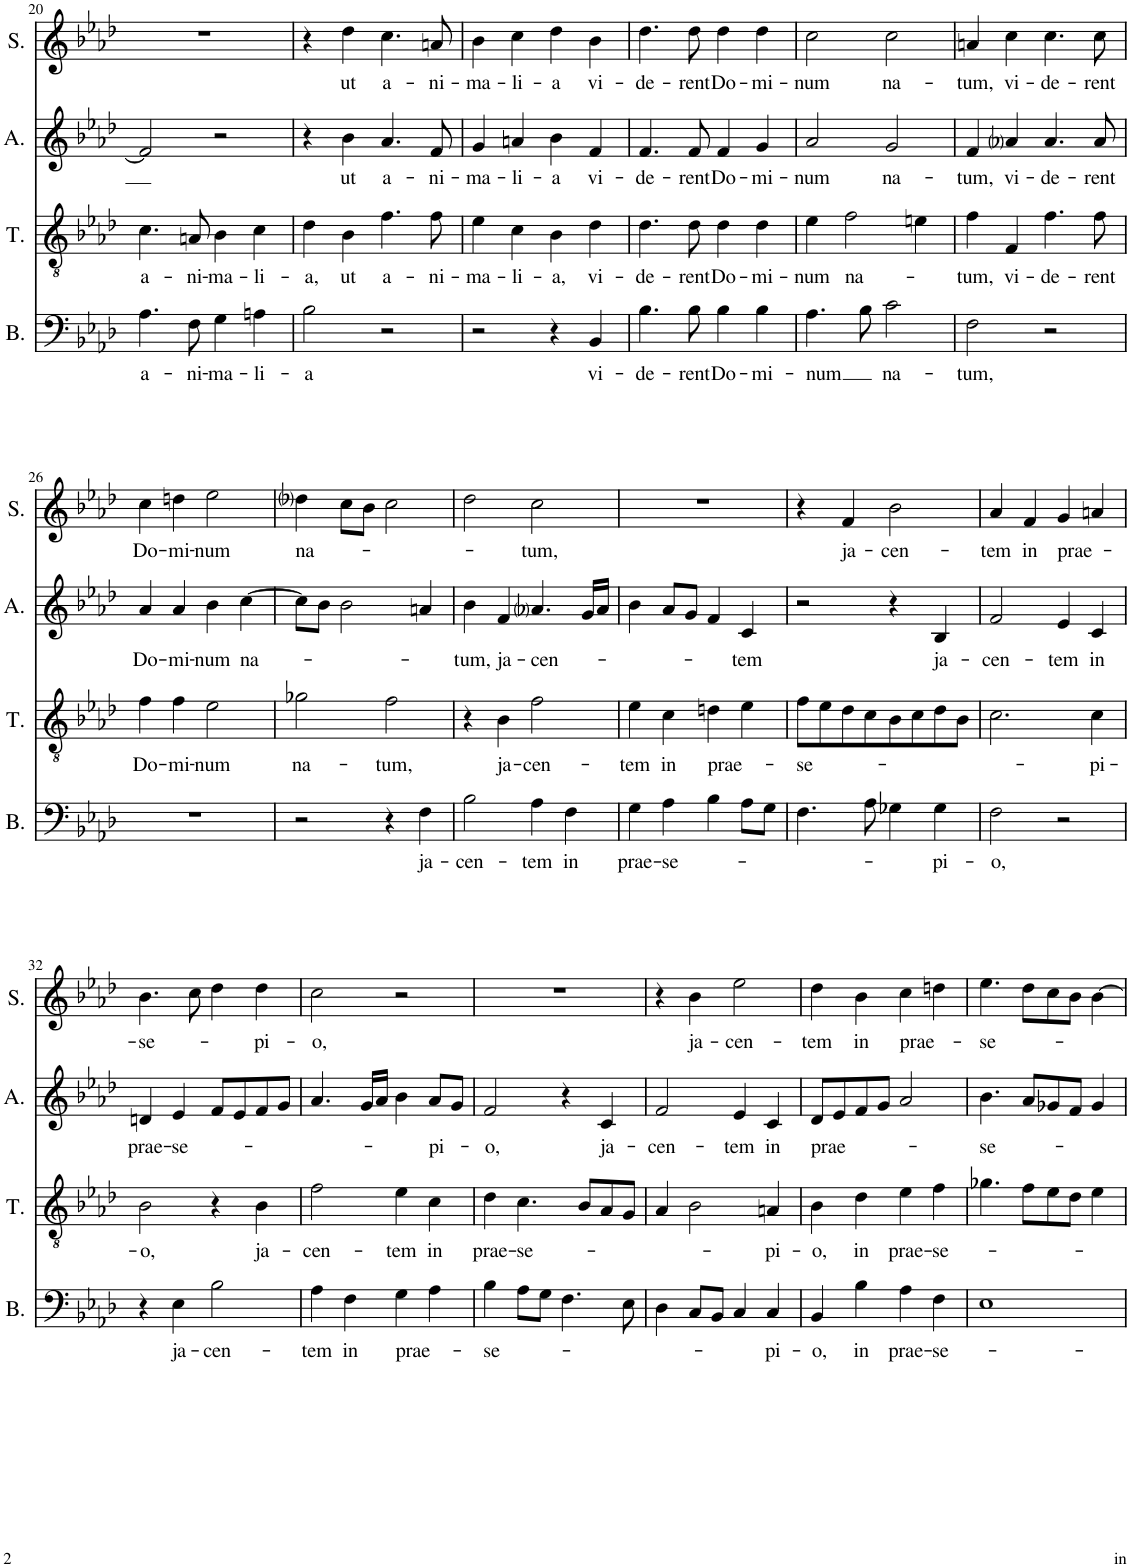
**kern	**text	**kern	**text	**kern	**text	**kern	**text
*part4	*part4	*part3	*part3	*part2	*part2	*part1	*part1
*staff4	*staff4	*staff3	*staff3	*staff2	*staff2	*staff1	*staff1
*I"Bass	*	*I"Ténor	*	*I"Alto	*	*I"Soprano	*
*I'B.	*	*I'T.	*	*I'A.	*	*I'S.	*
!!LO:PB:g=z
*clefF4	*	*clefGv2	*	*clefG2	*	*clefG2	*
*k[b-e-a-d-]	*	*k[b-e-a-d-]	*	*k[b-e-a-d-]	*	*k[b-e-a-d-]	*
*M4/4	*	*M4/4	*	*M4/4	*	*M4/4	*
=20	=20	=20	=20	=20	=20	=20	=20
!	!LO:LY:b	!	!LO:LY:b	!	!	!	!
4.A-\	a-	4.c\	a-	2f/]	.	1r	.
!	!LO:LY:b	!	!LO:LY:b	!	!	!	!
8F\	-ni-	8An/	-ni-	.	.	.	.
!	!LO:LY:b	!	!LO:LY:b	!	!	!	!
4G\	-ma-	4B-\	-ma-	2r	.	.	.
!	!LO:LY:b	!	!LO:LY:b	!	!	!	!
4An\	-li-	4c\	-li-	.	.	.	.
=21	=21	=21	=21	=21	=21	=21	=21
!	!LO:LY:b	!	!LO:LY:b	!	!	!	!
2B-\	-a	4d-\	-a,	4r	.	4r	.
!	!	!	!LO:LY:b	!	!LO:LY:b	!	!LO:LY:b
.	.	4B-\	ut	4b-\	ut	4dd-\	ut
!	!	!	!LO:LY:b	!	!LO:LY:b	!	!LO:LY:b
2r	.	4.f\	a-	4.a-/	a-	4.cc\	a-
!	!	!	!LO:LY:b	!	!LO:LY:b	!	!LO:LY:b
.	.	8f\	-ni-	8f/	-ni-	8an/	-ni-
=22	=22	=22	=22	=22	=22	=22	=22
!	!	!	!LO:LY:b	!	!LO:LY:b	!	!LO:LY:b
2r	.	4e-\	-ma-	4g/	-ma-	4b-\	-ma-
!	!	!	!LO:LY:b	!	!LO:LY:b	!	!LO:LY:b
.	.	4c\	-li-	4an/	-li-	4cc\	-li-
!	!	!	!LO:LY:b	!	!LO:LY:b	!	!LO:LY:b
4r	.	4B-\	-a,	4b-\	-a	4dd-\	-a
!	!LO:LY:b	!	!LO:LY:b	!	!LO:LY:b	!	!LO:LY:b
4BB-/	vi-	4d-\	vi-	4f/	vi-	4b-\	vi-
=23	=23	=23	=23	=23	=23	=23	=23
!	!LO:LY:b	!	!LO:LY:b	!	!LO:LY:b	!	!LO:LY:b
4.B-\	-de-	4.d-\	-de-	4.f/	-de-	4.dd-\	-de-
!	!LO:LY:b	!	!LO:LY:b	!	!LO:LY:b	!	!LO:LY:b
8B-\	-rent	8d-\	-rent	8f/	-rent	8dd-\	-rent
!	!LO:LY:b	!	!LO:LY:b	!	!LO:LY:b	!	!LO:LY:b
4B-\	Do-	4d-\	Do-	4f/	Do-	4dd-\	Do-
!	!LO:LY:b	!	!LO:LY:b	!	!LO:LY:b	!	!LO:LY:b
4B-\	-mi-	4d-\	-mi-	4g/	-mi-	4dd-\	-mi-
=24	=24	=24	=24	=24	=24	=24	=24
!	!LO:LY:b	!	!LO:LY:b	!	!LO:LY:b	!	!LO:LY:b
4.A-\	-num	4e-\	-num	2a-/	-num	2cc\	-num
!	!	!	!LO:LY:b	!	!	!	!
.	.	2f\	na-	.	.	.	.
8B-\	.	.	.	.	.	.	.
!	!LO:LY:b	!	!	!	!LO:LY:b	!	!LO:LY:b
2c\	na-	.	.	2g/	na-	2cc\	na-
.	.	4en\	.	.	.	.	.
=25	=25	=25	=25	=25	=25	=25	=25
!	!LO:LY:b	!	!LO:LY:b	!	!LO:LY:b	!	!LO:LY:b
2F\	-tum,	4f\	-tum,	4f/	-tum,	4an/	-tum,
!	!	!	!LO:LY:b	!	!LO:LY:b	!	!LO:LY:b
.	.	4F/	vi-	4a-i/	vi-	4cc\	vi-
!	!	!	!LO:LY:b	!	!LO:LY:b	!	!LO:LY:b
2r	.	4.f\	-de-	4.a-/	-de-	4.cc\	-de-
!	!	!	!LO:LY:b	!	!LO:LY:b	!	!LO:LY:b
.	.	8f\	-rent	8a-/	-rent	8cc\	-rent
!!LO:LB:g=z
=26	=26	=26	=26	=26	=26	=26	=26
!	!	!	!LO:LY:b	!	!LO:LY:b	!	!LO:LY:b
1r	.	4f\	Do-	4a-/	Do-	4cc\	Do-
!	!	!	!LO:LY:b	!	!LO:LY:b	!	!LO:LY:b
.	.	4f\	-mi-	4a-/	-mi-	4ddn\	-mi-
!	!	!	!LO:LY:b	!	!LO:LY:b	!	!LO:LY:b
.	.	2e-\	-num	4b-\	-num	2ee-\	-num
!	!	!	!	!	!LO:LY:b	!	!
.	.	.	.	[4cc\	na-	.	.
=27	=27	=27	=27	=27	=27	=27	=27
!	!	!	!LO:LY:b	!	!	!	!LO:LY:b
2r	.	2g-X\	na-	8cc\L]	.	4dd-i\	na-
.	.	.	.	8b-\J	.	.	.
.	.	.	.	2b-\	.	8cc\L	.
.	.	.	.	.	.	8b-\J	.
!	!	!	!LO:LY:b	!	!	!	!
4r	.	2f\	-tum,	.	.	2cc\	.
!	!LO:LY:b	!	!	!	!	!	!
4F\	ja-	.	.	4an/	.	.	.
=28	=28	=28	=28	=28	=28	=28	=28
!	!LO:LY:b	!	!	!	!LO:LY:b	!	!
2B-\	-cen-	4r	.	4b-\	-tum,	2dd-\	.
!	!	!	!LO:LY:b	!	!LO:LY:b	!	!
.	.	4B-\	ja-	4f/	ja-	.	.
!	!LO:LY:b	!	!LO:LY:b	!	!LO:LY:b	!	!LO:LY:b
4A-\	-tem	2f\	-cen-	4.a-i/	-cen-	2cc\	-tum,
!	!LO:LY:b	!	!	!	!	!	!
4F\	in	.	.	.	.	.	.
.	.	.	.	16g/LL	.	.	.
.	.	.	.	16a-/JJ	.	.	.
=29	=29	=29	=29	=29	=29	=29	=29
!	!LO:LY:b	!	!LO:LY:b	!	!	!	!
4G\	prae-	4e-\	-tem	4b-\	.	1r	.
!	!LO:LY:b	!	!LO:LY:b	!	!	!	!
4A-\	-se-	4c\	in	8a-/L	.	.	.
.	.	.	.	8g/J	.	.	.
!	!	!	!LO:LY:b	!	!	!	!
4B-\	.	4dn\	prae-	4f/	.	.	.
!	!	!	!	!	!LO:LY:b	!	!
8A-\L	.	4e-\	.	4c/	-tem	.	.
8G\J	.	.	.	.	.	.	.
=30	=30	=30	=30	=30	=30	=30	=30
!	!	!	!LO:LY:b	!	!	!	!
4.F\	.	8f\L	-se-	2r	.	4r	.
.	.	8e-\	.	.	.	.	.
!	!	!	!	!	!	!	!LO:LY:b
.	.	8d-\	.	.	.	4f/	ja-
8A-\	.	8c\	.	.	.	.	.
!	!	!	!	!	!	!	!LO:LY:b
4G-X\	.	8B-\	.	4r	.	2b-\	-cen-
.	.	8c\	.	.	.	.	.
!	!LO:LY:b	!	!	!	!LO:LY:b	!	!
4G-\	-pi-	8d-\	.	4B-/	ja-	.	.
.	.	8B-\J	.	.	.	.	.
=31	=31	=31	=31	=31	=31	=31	=31
!	!LO:LY:b	!	!	!	!LO:LY:b	!	!LO:LY:b
2F\	-o,	2.c\	.	2f/	-cen-	4a-/	-tem
!	!	!	!	!	!	!	!LO:LY:b
.	.	.	.	.	.	4f/	in
!	!	!	!	!	!LO:LY:b	!	!LO:LY:b
2r	.	.	.	4e-/	-tem	4g/	prae-
!	!	!	!LO:LY:b	!	!LO:LY:b	!	!
.	.	4c\	-pi-	4c/	in	4an/	.
!!LO:LB:g=z
=32	=32	=32	=32	=32	=32	=32	=32
!	!	!	!LO:LY:b	!	!LO:LY:b	!	!LO:LY:b
4r	.	2B-\	-o,	4dn/	prae-	4.b-\	-se-
!	!LO:LY:b	!	!	!	!LO:LY:b	!	!
4E-\	ja-	.	.	4e-/	-se-	.	.
.	.	.	.	.	.	8cc\	.
!	!LO:LY:b	!	!	!	!	!	!
2B-\	-cen-	4r	.	8f/L	.	4dd-\	.
.	.	.	.	8e-/	.	.	.
!	!	!	!LO:LY:b	!	!	!	!LO:LY:b
.	.	4B-\	ja-	8f/	.	4dd-\	-pi-
.	.	.	.	8g/J	.	.	.
=33	=33	=33	=33	=33	=33	=33	=33
!	!LO:LY:b	!	!LO:LY:b	!	!	!	!LO:LY:b
4A-\	-tem	2f\	-cen-	4.a-/	.	2cc\	-o,
!	!LO:LY:b	!	!	!	!	!	!
4F\	in	.	.	.	.	.	.
.	.	.	.	16g/LL	.	.	.
.	.	.	.	16a-/JJ	.	.	.
!	!LO:LY:b	!	!LO:LY:b	!	!	!	!
4G\	prae-	4e-\	-tem	4b-\	.	2r	.
!	!	!	!LO:LY:b	!	!LO:LY:b	!	!
4A-\	.	4c\	in	8a-/L	-pi-	.	.
.	.	.	.	8g/J	.	.	.
=34	=34	=34	=34	=34	=34	=34	=34
!	!LO:LY:b	!	!LO:LY:b	!	!LO:LY:b	!	!
4B-\	-se-	4d-\	prae-	2f/	-o,	1r	.
!	!	!	!LO:LY:b	!	!	!	!
8A-\L	.	4.c\	-se-	.	.	.	.
8G\J	.	.	.	.	.	.	.
4.F\	.	.	.	4r	.	.	.
.	.	8B-/L	.	.	.	.	.
!	!	!	!	!	!LO:LY:b	!	!
.	.	8A-/	.	4c/	ja-	.	.
8E-\	.	8G/J	.	.	.	.	.
=35	=35	=35	=35	=35	=35	=35	=35
!	!	!	!	!	!LO:LY:b	!	!
4D-\	.	4A-/	.	2f/	-cen-	4r	.
!	!	!	!	!	!	!	!LO:LY:b
8C/L	.	2B-\	.	.	.	4b-\	ja-
8BB-/J	.	.	.	.	.	.	.
!	!	!	!	!	!LO:LY:b	!	!LO:LY:b
4C/	.	.	.	4e-/	-tem	2ee-\	-cen-
!	!LO:LY:b	!	!LO:LY:b	!	!LO:LY:b	!	!
4C/	-pi-	4An/	-pi-	4c/	in	.	.
=36	=36	=36	=36	=36	=36	=36	=36
!	!LO:LY:b	!	!LO:LY:b	!	!LO:LY:b	!	!LO:LY:b
4BB-/	-o,	4B-\	-o,	8d-/L	prae-	4dd-\	-tem
.	.	.	.	8e-/	.	.	.
!	!LO:LY:b	!	!LO:LY:b	!	!	!	!LO:LY:b
4B-\	in	4d-\	in	8f/	.	4b-\	in
.	.	.	.	8g/J	.	.	.
!	!LO:LY:b	!	!LO:LY:b	!	!	!	!LO:LY:b
4A-\	prae-	4e-\	prae-	2a-/	.	4cc\	prae-
!	!LO:LY:b	!	!LO:LY:b	!	!	!	!
4F\	-se-	4f\	se-	.	.	4ddn\	.
=37	=37	=37	=37	=37	=37	=37	=37
!	!	!	!	!	!LO:LY:b	!	!LO:LY:b
1E-	.	4.g-X\	.	4.b-\	se-	4.ee-\	-se-
.	.	8f\L	.	8a-/L	.	8dd-\L	.
.	.	8e-\	.	8g-X/	.	8cc\	.
.	.	8d-\J	.	8f/J	.	8b-\J	.
.	.	4e-\	.	4g-/	.	[4b-\	.
=	=	=	=	=	=	=	=
*-	*-	*-	*-	*-	*-	*-	*-
